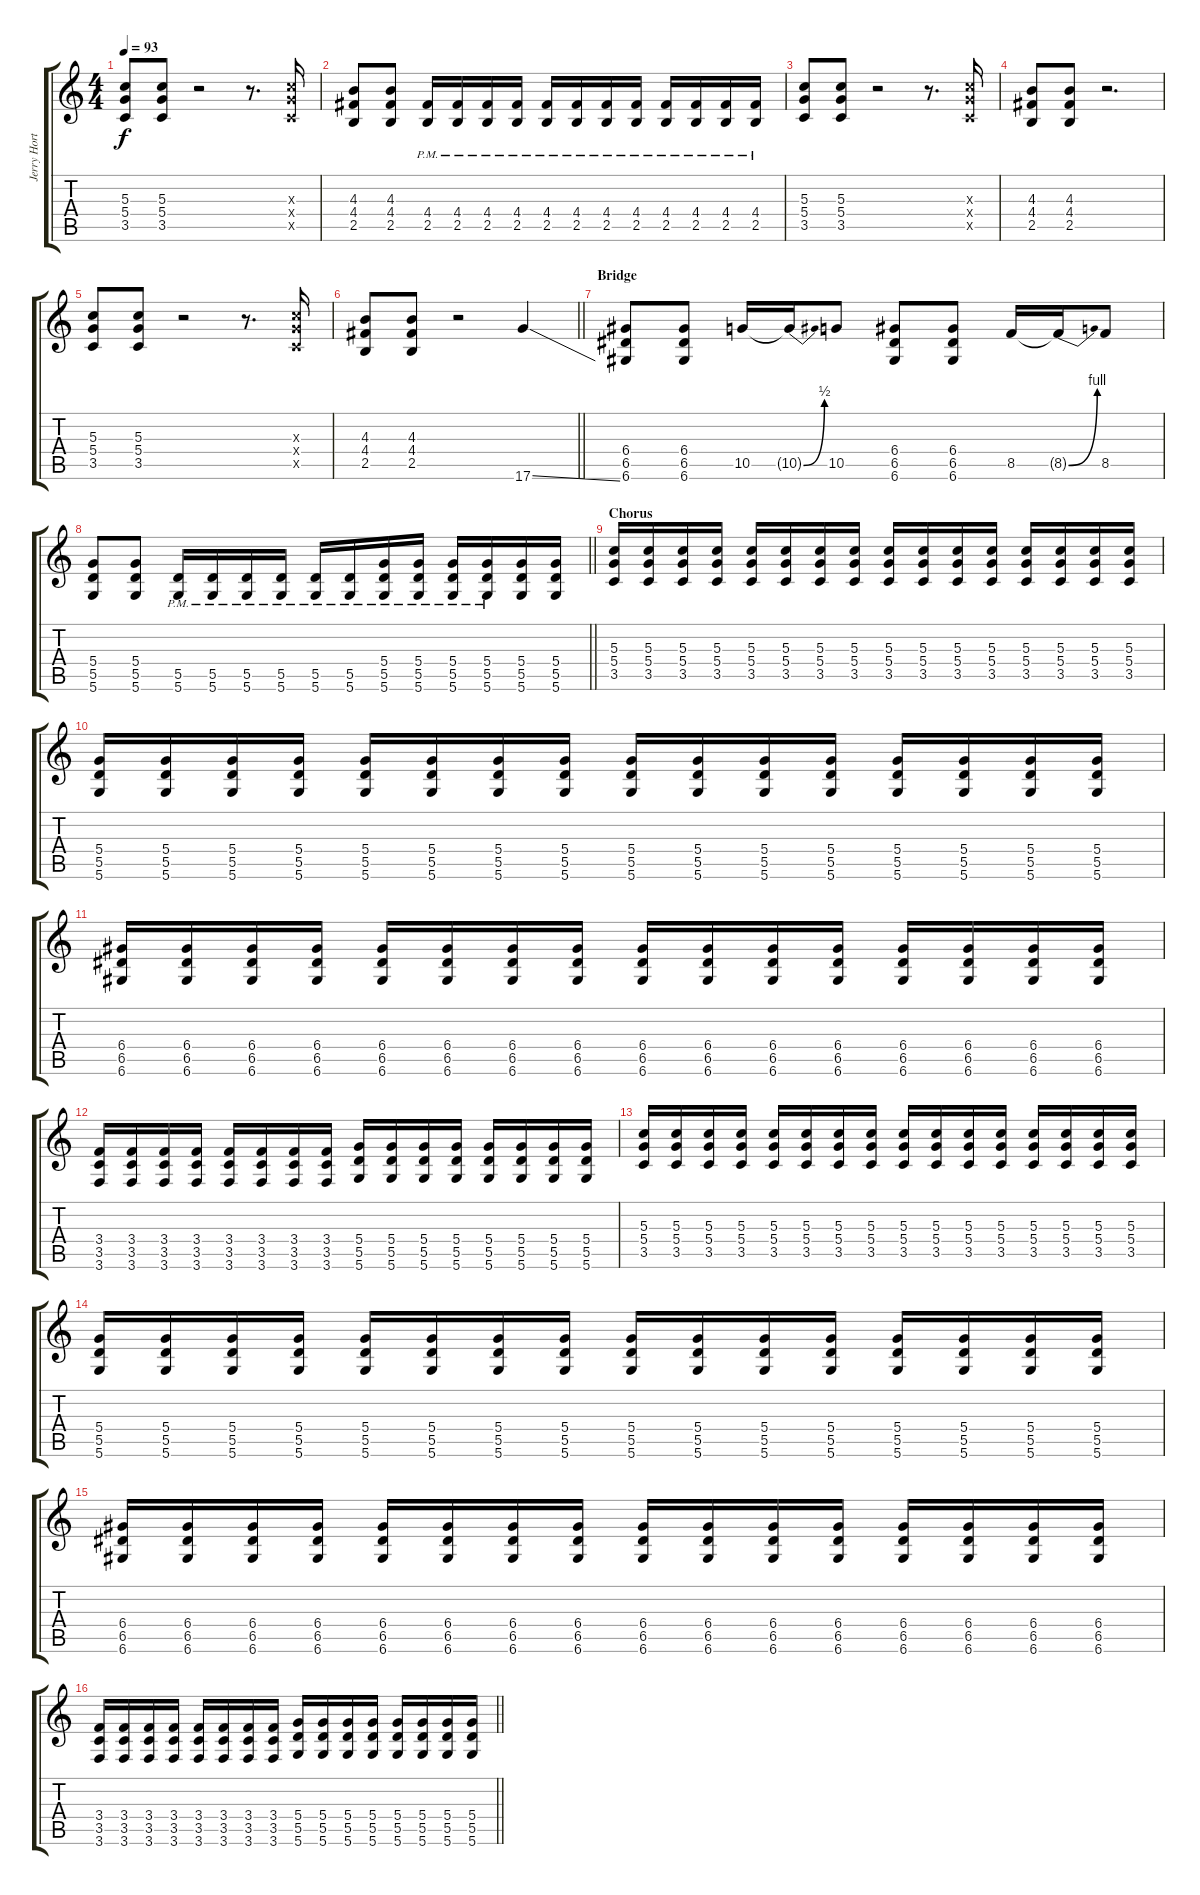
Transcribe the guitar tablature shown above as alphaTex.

\track ("Jerry Horton" "Jerry Hort") {instrument distortionguitar}
\staff {score tabs}
\tuning (E4 B3 G3 D3 A2 D2) {hide}
\ts (4 4)
\tempo 93
\clef g2
\ks c
(5.3 5.4 3.5).8{dy f} (5.3 5.4 3.5).8 r.2 r.8{d} (5.3{x} 5.4{x} 3.5{x}).16 |
(4.3 4.4 2.5).8 (4.3 4.4 2.5).8 (4.4{pm} 2.5{pm}).16 (4.4{pm} 2.5{pm}).16 (4.4{pm} 2.5{pm}).16 (4.4{pm} 2.5{pm}).16 (4.4{pm} 2.5{pm}).16 (4.4{pm} 2.5{pm}).16 (4.4{pm} 2.5{pm}).16 (4.4{pm} 2.5{pm}).16 (4.4{pm} 2.5{pm}).16 (4.4{pm} 2.5{pm}).16 (4.4{pm} 2.5{pm}).16 (4.4{pm} 2.5{pm}).16 |
(5.3 5.4 3.5).8 (5.3 5.4 3.5).8 r.2 r.8{d} (5.3{x} 5.4{x} 3.5{x}).16 |
(4.3 4.4 2.5).8 (4.3 4.4 2.5).8 r.2{d} |
(5.3 5.4 3.5).8 (5.3 5.4 3.5).8 r.2 r.8{d} (5.3{x} 5.4{x} 3.5{x}).16 |
\barLineRight lightlight
(4.3 4.4 2.5).8 (4.3 4.4 2.5).8 r.2 17.6{ss}.4 |
\section ("" "Bridge")
(6.4 6.5 6.6).8 (6.4 6.5 6.6).8 10.5.16 10.5{be (bend 0 0 60 2) t}.16 10.5.8 (6.4 6.5 6.6).8 (6.4 6.5 6.6).8 8.5.16 8.5{be (bend 0 0 60 4) t}.16 8.5.8 |
\barLineRight lightlight
(5.4 5.5 5.6).8 (5.4 5.5 5.6).8 (5.5 5.6{pm}).16 (5.5 5.6{pm}).16 (5.5 5.6{pm}).16 (5.5 5.6{pm}).16 (5.5 5.6{pm}).16 (5.5 5.6{pm}).16 (5.4 5.5 5.6{pm}).16 (5.4 5.5 5.6{pm}).16 (5.4 5.5 5.6{pm}).16 (5.4 5.5 5.6{pm}).16 (5.4 5.5 5.6).16 (5.4 5.5 5.6).16 |
\section ("" "Chorus")
(5.3 5.4 3.5).16 (5.3 5.4 3.5).16 (5.3 5.4 3.5).16 (5.3 5.4 3.5).16 (5.3 5.4 3.5).16 (5.3 5.4 3.5).16 (5.3 5.4 3.5).16 (5.3 5.4 3.5).16 (5.3 5.4 3.5).16 (5.3 5.4 3.5).16 (5.3 5.4 3.5).16 (5.3 5.4 3.5).16 (5.3 5.4 3.5).16 (5.3 5.4 3.5).16 (5.3 5.4 3.5).16 (5.3 5.4 3.5).16 |
(5.4 5.5 5.6).16 (5.4 5.5 5.6).16 (5.4 5.5 5.6).16 (5.4 5.5 5.6).16 (5.4 5.5 5.6).16 (5.4 5.5 5.6).16 (5.4 5.5 5.6).16 (5.4 5.5 5.6).16 (5.4 5.5 5.6).16 (5.4 5.5 5.6).16 (5.4 5.5 5.6).16 (5.4 5.5 5.6).16 (5.4 5.5 5.6).16 (5.4 5.5 5.6).16 (5.4 5.5 5.6).16 (5.4 5.5 5.6).16 |
(6.4 6.5 6.6).16 (6.4 6.5 6.6).16 (6.4 6.5 6.6).16 (6.4 6.5 6.6).16 (6.4 6.5 6.6).16 (6.4 6.5 6.6).16 (6.4 6.5 6.6).16 (6.4 6.5 6.6).16 (6.4 6.5 6.6).16 (6.4 6.5 6.6).16 (6.4 6.5 6.6).16 (6.4 6.5 6.6).16 (6.4 6.5 6.6).16 (6.4 6.5 6.6).16 (6.4 6.5 6.6).16 (6.4 6.5 6.6).16 |
(3.4 3.5 3.6).16 (3.4 3.5 3.6).16 (3.4 3.5 3.6).16 (3.4 3.5 3.6).16 (3.4 3.5 3.6).16 (3.4 3.5 3.6).16 (3.4 3.5 3.6).16 (3.4 3.5 3.6).16 (5.4 5.5 5.6).16 (5.4 5.5 5.6).16 (5.4 5.5 5.6).16 (5.4 5.5 5.6).16 (5.4 5.5 5.6).16 (5.4 5.5 5.6).16 (5.4 5.5 5.6).16 (5.4 5.5 5.6).16 |
(5.3 5.4 3.5).16 (5.3 5.4 3.5).16 (5.3 5.4 3.5).16 (5.3 5.4 3.5).16 (5.3 5.4 3.5).16 (5.3 5.4 3.5).16 (5.3 5.4 3.5).16 (5.3 5.4 3.5).16 (5.3 5.4 3.5).16 (5.3 5.4 3.5).16 (5.3 5.4 3.5).16 (5.3 5.4 3.5).16 (5.3 5.4 3.5).16 (5.3 5.4 3.5).16 (5.3 5.4 3.5).16 (5.3 5.4 3.5).16 |
(5.4 5.5 5.6).16 (5.4 5.5 5.6).16 (5.4 5.5 5.6).16 (5.4 5.5 5.6).16 (5.4 5.5 5.6).16 (5.4 5.5 5.6).16 (5.4 5.5 5.6).16 (5.4 5.5 5.6).16 (5.4 5.5 5.6).16 (5.4 5.5 5.6).16 (5.4 5.5 5.6).16 (5.4 5.5 5.6).16 (5.4 5.5 5.6).16 (5.4 5.5 5.6).16 (5.4 5.5 5.6).16 (5.4 5.5 5.6).16 |
(6.4 6.5 6.6).16 (6.4 6.5 6.6).16 (6.4 6.5 6.6).16 (6.4 6.5 6.6).16 (6.4 6.5 6.6).16 (6.4 6.5 6.6).16 (6.4 6.5 6.6).16 (6.4 6.5 6.6).16 (6.4 6.5 6.6).16 (6.4 6.5 6.6).16 (6.4 6.5 6.6).16 (6.4 6.5 6.6).16 (6.4 6.5 6.6).16 (6.4 6.5 6.6).16 (6.4 6.5 6.6).16 (6.4 6.5 6.6).16 |
\barLineRight lightlight
(3.4 3.5 3.6).16 (3.4 3.5 3.6).16 (3.4 3.5 3.6).16 (3.4 3.5 3.6).16 (3.4 3.5 3.6).16 (3.4 3.5 3.6).16 (3.4 3.5 3.6).16 (3.4 3.5 3.6).16 (5.4 5.5 5.6).16 (5.4 5.5 5.6).16 (5.4 5.5 5.6).16 (5.4 5.5 5.6).16 (5.4 5.5 5.6).16 (5.4 5.5 5.6).16 (5.4 5.5 5.6).16 (5.4 5.5 5.6).16
